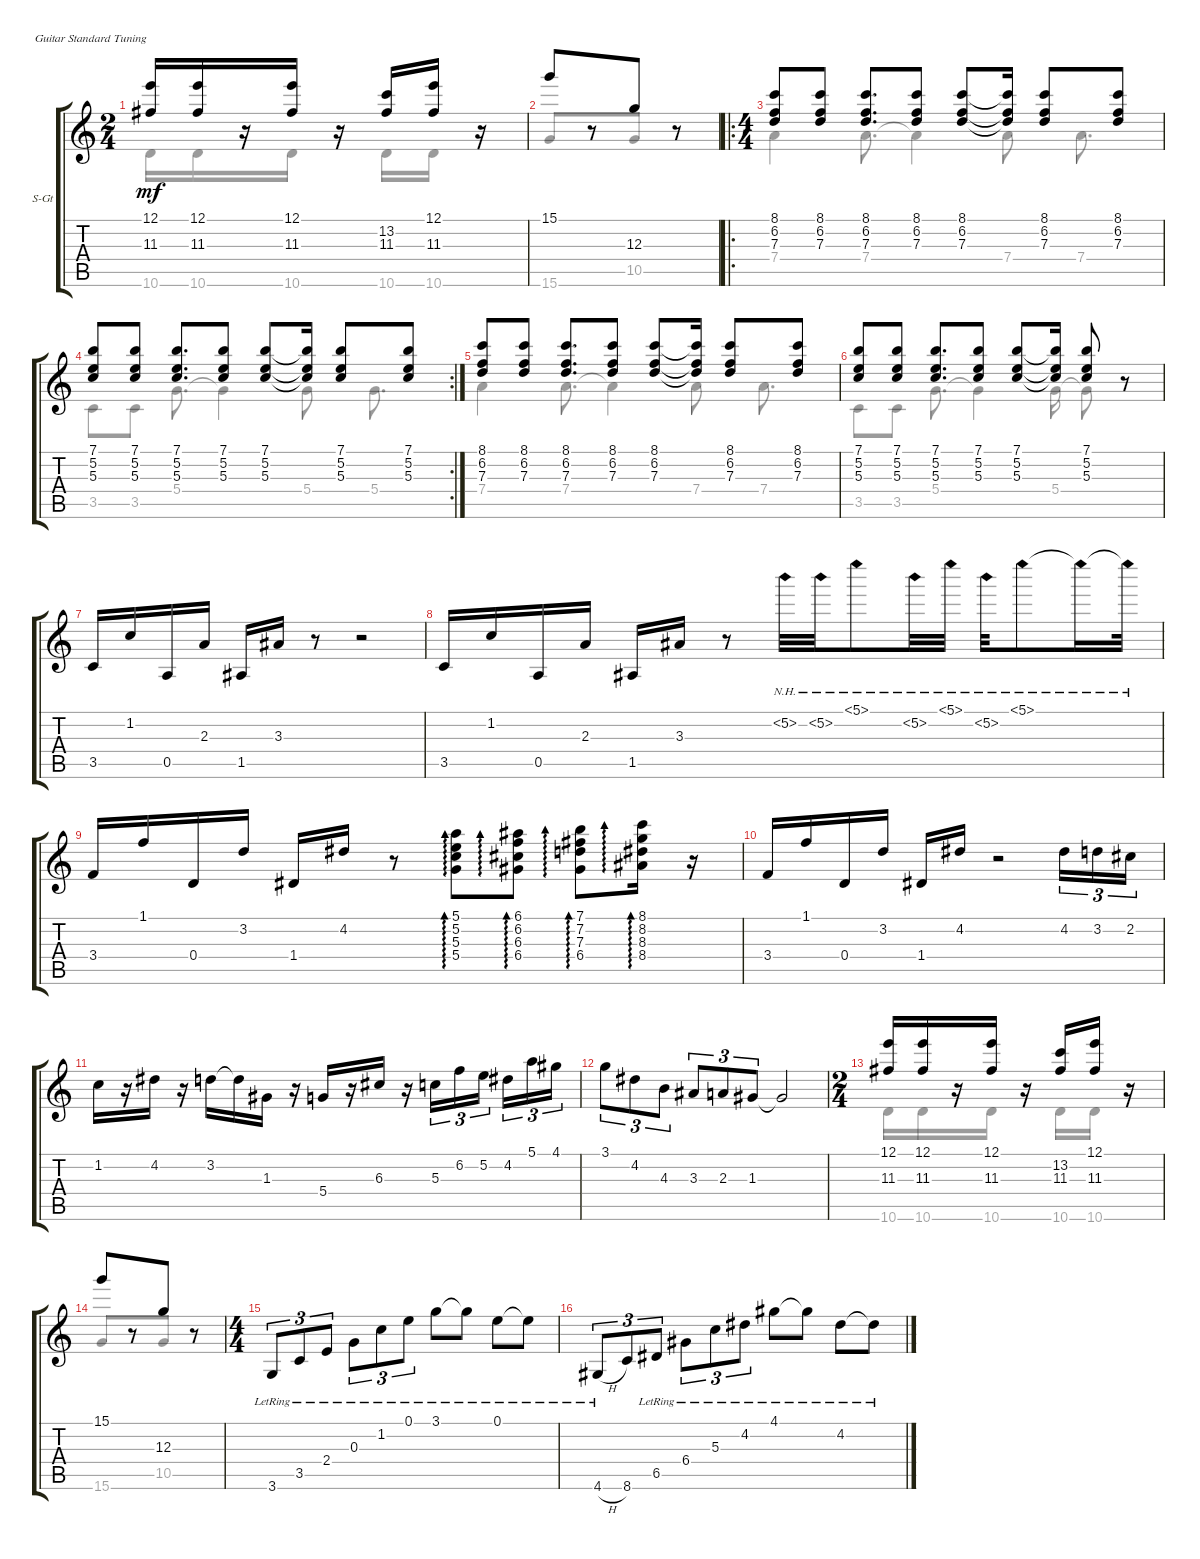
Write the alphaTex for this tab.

\defaultSystemsLayout 4
\bracketExtendMode groupsimilarinstruments
\firstSystemTrackNameOrientation horizontal
\otherSystemsTrackNameOrientation horizontal
\track ("Steel Guitar" "S-Gt") {instrument acousticguitarsteel}
\staff {score tabs}
\tuning (E4 B3 G3 D3 A2 E2)
\voice
\ts (2 4)
\tempo (100 hide)
\clef g2
\ks c
(12.1 11.3).16{dy mf} (12.1 11.3).16 r.16 (12.1 11.3).16 r.16 (13.2 11.3).16 (12.1 11.3).16 r.16 |
15.1.8{beam merge} r.8{beam merge} 12.3.8{beam merge} r.8 |
\ro
\ts (4 4)
\tempo (150 hide)
(8.1 6.2 7.3).8 (7.3 6.2 8.1).8 (8.1 6.2 7.3).8{d} (7.3 6.2 8.1).8 (8.1 6.2 7.3).8 (8.1{t} 6.2{t} 7.3{t}).16 (8.1 7.3 6.2).8 (8.1 7.3 6.2).8 |
\rc 2
(7.1 5.2 5.3).8 (5.3 5.2 7.1).8 (7.1 5.2 5.3).8{d} (5.3 5.2 7.1).8 (7.1 5.2 5.3).8 (7.1{t} 5.2{t} 5.3{t}).16 (7.1 5.2 5.3).8 (7.1 5.3 5.2).8 |
(8.1 6.2 7.3).8 (7.3 6.2 8.1).8 (8.1 6.2 7.3).8{d} (7.3 6.2 8.1).8 (8.1 6.2 7.3).8 (8.1{t} 6.2{t} 7.3{t}).16 (8.1 7.3 6.2).8 (8.1 7.3 6.2).8 |
(7.1 5.2 5.3).8 (5.3 5.2 7.1).8 (7.1 5.2 5.3).8{d} (5.3 5.2 7.1).8 (7.1 5.2 5.3).8 (7.1{t} 5.2{t} 5.3{t}).16 (7.1 5.2 5.3).8 r.8 |
\tempo (100 hide)
3.5.16 1.2.16 0.5.16 2.3.16 1.5.16 3.3.16 r.8 r.2 |
3.5.16 1.2.16 0.5.16 2.3.16 1.5.16 3.3.16 r.8 5.2{nh}.32 5.2{nh}.32 5.1{nh}.8 5.2{nh}.32 5.1{nh}.32 5.2{nh}.32 5.1{nh}.8 5.1{nh t}.16 5.1{nh t}.32 |
3.4.16 1.1.16 0.4.16 3.2.16 1.4.16 4.2.16 r.8 (5.3 5.2 5.1 5.4).8{ad 0} (6.3 6.2 6.1 6.4).8{ad 0} (7.3 7.2 7.1 6.4).8{ad 0} (8.3 8.2 8.1 8.4).16{ad 0} r.16 |
3.4.16 1.1.16 0.4.16 3.2.16 1.4.16 4.2.16 r.2 4.2.16{tu (3 2)} 3.2.16{tu (3 2)} 2.2.16{tu (3 2)} |
1.2.16 r.16 4.2.16 r.16 3.2.16 3.2{t}.16 1.3.16 r.16 5.4.16{beam merge} r.16{beam merge} 6.3.16 r.16 5.3.16{tu (3 2)} 6.2.16{tu (3 2)} 5.2.16{tu (3 2)} 4.2.16{tu (3 2)} 5.1.16{tu (3 2)} 4.1.16{tu (3 2)} |
3.1.8{tu (3 2)} 4.2.8{tu (3 2)} 4.3.8{tu (3 2)} 3.3.8{tu (3 2)} 2.3.8{tu (3 2)} 1.3.8{tu (3 2)} 1.3{t}.2 |
\ts (2 4)
(12.1 11.3).16 (12.1 11.3).16 r.16 (12.1 11.3).16 r.16 (13.2 11.3).16 (12.1 11.3).16 r.16 |
15.1.8{beam merge} r.8{beam merge} 12.3.8{beam merge} r.8 |
\ts (4 4)
\tempo (150 hide)
3.6{lr}.8{tu (3 2)} 3.5{lr}.8{tu (3 2)} 2.4{lr}.8{tu (3 2)} 0.3{lr}.8{tu (3 2)} 1.2{lr}.8{tu (3 2)} 0.1{lr}.8{tu (3 2)} 3.1{lr}.8 3.1{lr t}.8 0.1{lr}.8 0.1{lr t}.8 |
4.6{h lr}.8{tu (3 2)} 8.6.8{tu (3 2)} 6.5{lr}.8{tu (3 2)} 6.4{lr}.8{tu (3 2)} 5.3{lr}.8{tu (3 2)} 4.2{lr}.8{tu (3 2)} 4.1{lr}.8 4.1{lr t}.8 4.2{lr}.8 4.2{lr t}.8
\voice
\clef g2
\ottava regular
\simile none
\ks c
10.6.16{dy mf} 10.6.16 r.16 10.6.16 r.16 10.6.16 10.6.16 r.16 |
15.6.8{beam invert beam merge} r.8{beam merge} 10.5.8{beam merge} r.8{beam merge} |
7.4.4 7.4.8{d} 7.4{t}.4 7.4.8 7.4.8{d} |
3.5.8 3.5.8 5.4.8{d} 5.4{t}.4 5.4.8 5.4.8{d} |
7.4.4 7.4.8{d} 7.4{t}.4 7.4.8 7.4.8{d} |
3.5.8 3.5.8 5.4.8{d} 5.4{t}.4 5.4.16 5.4{t}.8 r.8 |
|
|
|
|
|
|
10.6.16 10.6.16 r.16 10.6.16 r.16 10.6.16 10.6.16 r.16 |
15.6.8{beam invert beam merge} r.8{beam merge} 10.5.8{beam merge} r.8{beam merge} |
|
